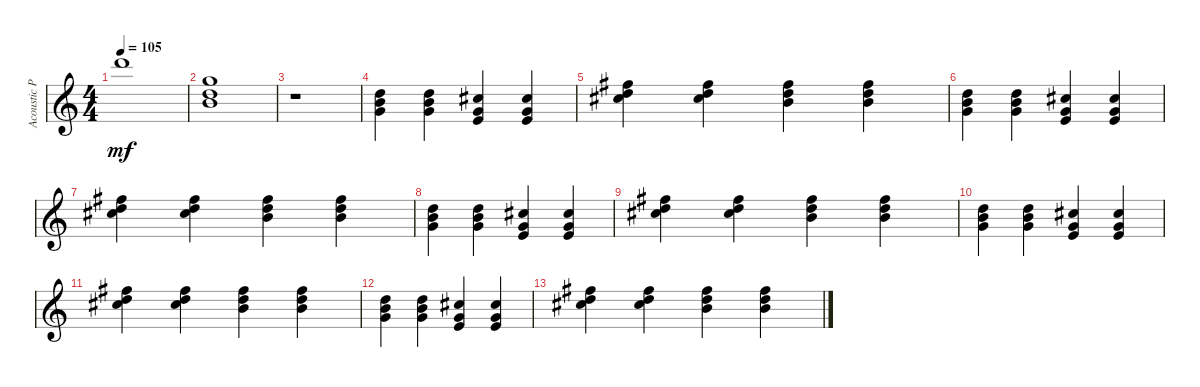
\track ("Acoustic Piano (Staff 1)" "Acoustic P") {instrument acousticgrandpiano}
\staff {score}
\tuning (E4 B3 G3 D3 A2 E2 B1) {hide}
\ts (4 4)
\tempo 105
\clef g2
\ks c
22.1.1{dy mf} |
(7.1 15.2 24.3).1 |
r.1 |
(10.1 8.2 16.3).4 (3.1 12.2 19.3).4 (0.1 14.2 12.3).4 (0.1 14.2 12.3).4 |
(14.1 15.2 18.3).4 (9.1 15.2 23.3).4 (14.1 15.2 16.3).4 (7.1 15.2 23.3).4 |
(10.1 8.2 16.3).4 (3.1 12.2 19.3).4 (0.1 14.2 12.3).4 (0.1 14.2 12.3).4 |
(14.1 15.2 18.3).4 (9.1 15.2 23.3).4 (14.1 15.2 16.3).4 (7.1 15.2 23.3).4 |
(10.1 8.2 16.3).4 (3.1 12.2 19.3).4 (0.1 14.2 12.3).4 (0.1 14.2 12.3).4 |
(14.1 15.2 18.3).4 (9.1 15.2 23.3).4 (14.1 15.2 16.3).4 (7.1 15.2 23.3).4 |
(10.1 8.2 16.3).4 (3.1 12.2 19.3).4 (0.1 14.2 12.3).4 (0.1 14.2 12.3).4 |
(14.1 15.2 18.3).4 (9.1 15.2 23.3).4 (14.1 15.2 16.3).4 (7.1 15.2 23.3).4 |
(10.1 8.2 16.3).4 (3.1 12.2 19.3).4 (0.1 14.2 12.3).4 (0.1 14.2 12.3).4 |
(14.1 15.2 18.3).4 (9.1 15.2 23.3).4 (14.1 15.2 16.3).4 (7.1 15.2 23.3).4
